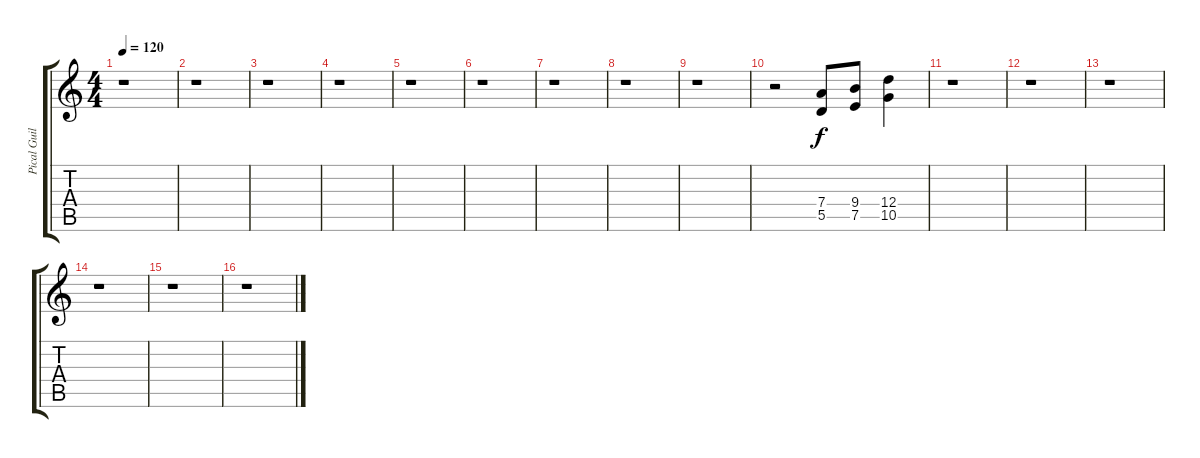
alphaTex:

\track ("Pical Guillaume" "Pical Guil") {instrument overdrivenguitar}
\staff {score tabs}
\tuning (E4 B3 G3 D3 A2 E2) {hide}
\ts (4 4)
\tempo 120
\clef g2
\ks c
r.1{dy f} |
r.1 |
r.1 |
r.1 |
r.1 |
r.1 |
r.1 |
r.1 |
r.1 |
r.2 (7.4 5.5).8 (9.4 7.5).8 (12.4 10.5).4 |
r.1 |
r.1 |
r.1 |
r.1 |
r.1 |
r.1
